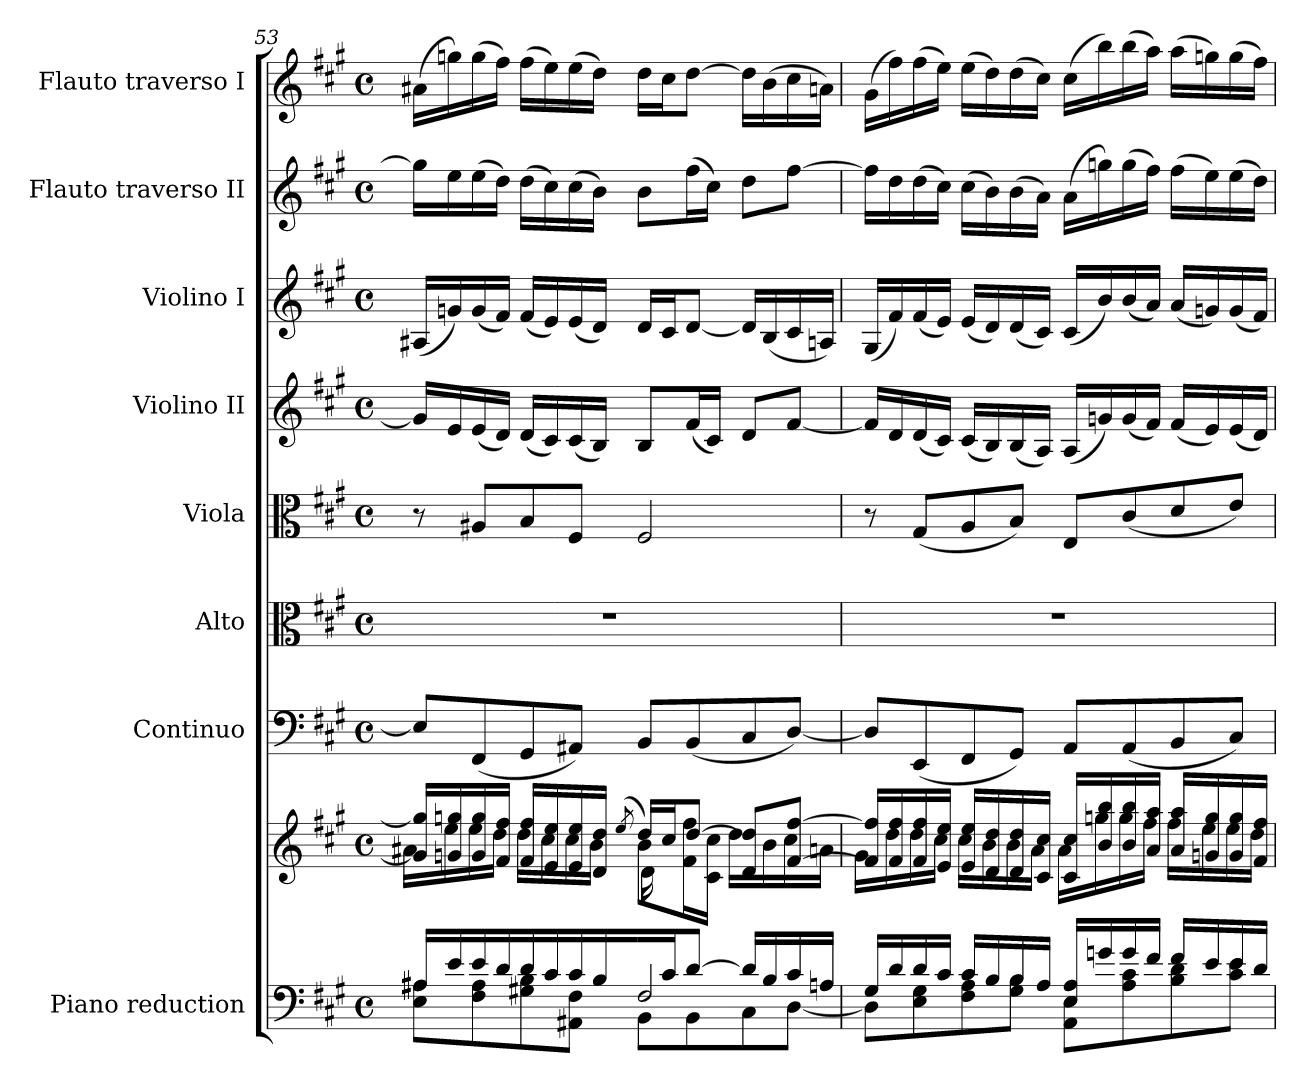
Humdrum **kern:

**kern	**kern	**kern	**kern	**kern	**kern	**kern	**kern	**kern
*part8	*part8	*part7	*part6	*part5	*part4	*part3	*part2	*part1
*staff9	*staff8	*staff7	*staff6	*staff5	*staff4	*staff3	*staff2	*staff1
*I"Piano reduction	*	*I"Continuo	*I"Alto	*I"Viola	*I"Violino II	*I"Violino I	*I"Flauto traverso II	*I"Flauto traverso I
*I'Pno	*	*	*	*I'Vla	*	*I'Vln	*I'Fl	*I'Fl
*clefF4	*clefG2	*clefF4	*clefC3	*clefC3	*clefG2	*clefG2	*clefG2	*clefG2
*k[f#c#g#]	*k[f#c#g#]	*k[f#c#g#]	*k[f#c#g#]	*k[f#c#g#]	*k[f#c#g#]	*k[f#c#g#]	*k[f#c#g#]	*k[f#c#g#]
*A:	*A:	*A:	*A:	*A:	*A:	*A:	*A:	*A:
*M4/4	*M4/4	*M4/4	*M4/4	*M4/4	*M4/4	*M4/4	*M4/4	*M4/4
*met(c)	*met(c)	*met(c)	*met(c)	*met(c)	*met(c)	*met(c)	*met(c)	*met(c)
=53	=53	=53	=53	=53	=53	=53	=53	=53
*^	*^	*	*	*	*	*	*	*
*	*^	*	*^	*	*	*	*	*	*	*
16A#X/LL	8E\ 8A#\L	2ryy	16g/] 16gg/]LL	16a#X\LL	2ryy	8E/L]	1r	8r	16g/LL]	(16A#X/LL	16gg\LL]	(16a#X\LL
16e/	.	.	16gn/ 16ggn/	16ee\	.	.	.	.	16e/	16gn/)	16ee\	16ggn\)
16e/	8F#\ 8A#\	.	16g/ 16gg/	16ee\	.	(8FF#/	.	8A#X/L	(16e/	(16g/	(16ee\	(16gg\
16d/JJ	.	.	16f#/ 16ff#/JJ	16dd\JJ	.	.	.	.	16d/JJ)	16f#/JJ)	16dd\JJ)	16ff#\JJ)
16d/LL	8G#X\ 8B\	.	16f#/ 16ff#/LL	16dd\LL	.	8GG#/	.	8B/	(16d/LL	(16f#/LL	(16dd\LL	(16ff#\LL
16c#/	.	.	16e/ 16ee/	16cc#\	.	.	.	.	16c#/)	16e/)	16cc#\)	16ee\)
16c#/	8AA#X\ 8F#\J	.	16e/ 16ee/	16cc#\	.	8AA#X/J)	.	8F#/J	(16c#/	(16e/	(16cc#\	(16ee\
16B/JJ	.	.	16d/ 16dd/JJ	16b\JJ	.	.	.	.	16B/JJ)	16d/JJ)	16b\JJ)	16dd\JJ)
.	.	.	(8qee/	.	.	.	.	.	.	.	.	.
16ryy	8BB\L	2F#/	16dd/LL)	8b\L	16d\LL	8BB/L	.	2F#/	8B/L	16d/LL	8b\L	16dd\LL
16c#/J	.	.	16cc#/J	.	4..ryy	.	.	.	.	16c#/J	.	16cc#\J
[8d/J	8BB\	.	[8dd/J	16f#\ 16ff#\L	.	(8BB/	.	.	(16f#/L	[8d/J	(16ff#\L	[8dd\J
.	.	.	.	16c#\ 16cc#\JJ	.	.	.	.	16c#/JJ)	.	16cc#\JJ)	.
16d/LL]	8C#\	.	8d/ 8dd/]L	16dd\LL	.	8C#/	.	.	8d/L	16d/LL]	8dd\L	16dd\LL]
16B/	.	.	.	16b\	.	.	.	.	.	(16B/	.	(16b\
16c#/	[8D\J	.	[8f#/ [8ff#/J	16cc#\	.	[8D/J)	.	.	[8f#/J	16c#/	[8ff#\J	16cc#\
16An/JJ	.	.	.	16an\JJ	.	.	.	.	.	16An/JJ)	.	16an\JJ)
*	*v	*v	*	*	*	*	*	*	*	*	*	*
*	*	*	*v	*v	*	*	*	*	*	*	*
!!LO:LB:g=z
=54	=54	=54	=54	=54	=54	=54	=54	=54	=54	=54
16G#/LL	8D\L]	16f#/] 16ff#/]LL	16g#\LL	8D/L]	1r	8r	16f#/LL]	(16G#/LL	16ff#\LL]	(16g#\LL
16d/	.	16f#/ 16ff#/	16dd\	.	.	.	16d/	16f#/)	16dd\	16ff#\)
16d/	8E\ 8G#\	16f#/ 16ff#/	16dd\	(8EE/	.	(8G#/L	(16d/	(16f#/	(16dd\	(16ff#\
16c#/JJ	.	16e/ 16ee/JJ	16cc#\JJ	.	.	.	16c#/JJ)	16e/JJ)	16cc#\JJ)	16ee\JJ)
16c#/LL	8F#\ 8A\	16e/ 16ee/LL	16cc#\LL	8FF#/	.	8A/	(16c#/LL	(16e/LL	(16cc#\LL	(16ee\LL
16B/	.	16d/ 16dd/	16b\	.	.	.	16B/)	16d/)	16b\)	16dd\)
16B/	8G#\ 8B\J	16d/ 16dd/	16b\	8GG#/J)	.	8B/J)	(16B/	(16d/	(16b\	(16dd\
16A/JJ	.	16c#/ 16cc#/JJ	16a\JJ	.	.	.	16A/JJ)	16c#/JJ)	16a\JJ)	16cc#\JJ)
16E/ 16A/LL	8AA\ 8E\L	16c#/ 16cc#/LL	16a\LL	8AA/L	.	8E/L	(16A/LL	(16c#/LL	(16a\LL	(16cc#\LL
16gn/	.	16b/ 16bb/	16ggn\	.	.	.	16gn/)	16b/)	16ggn\)	16bb\)
16g/	8A\ 8c#\	16b/ 16bb/	16gg\	(8AA/	.	(8c#/	(16g/	(16b/	(16gg\	(16bb\
16f#/JJ	.	16a/ 16aa/JJ	16ff#\JJ	.	.	.	16f#/JJ)	16a/JJ)	16ff#\JJ)	16aa\JJ)
16f#/LL	8B\ 8d\	16a/ 16aa/LL	16ff#\LL	8BB/	.	8d/	(16f#/LL	(16a/LL	(16ff#\LL	(16aa\LL
16e/	.	16gn/ 16gg/	16ee\	.	.	.	16e/)	16gn/)	16ee\)	16ggn\)
16e/	8c#\ 8e\J	16g/ 16gg/	16ee\	8C#/J)	.	8e/J)	(16e/	(16g/	(16ee\	(16gg\
16d/JJ	.	16f#/ 16ff#/JJ	16dd\JJ	.	.	.	16d/JJ)	16f#/JJ)	16dd\JJ)	16ff#\JJ)
*v	*v	*	*	*	*	*	*	*	*	*
*	*v	*v	*	*	*	*	*	*	*
=	=	=	=	=	=	=	=	=
*-	*-	*-	*-	*-	*-	*-	*-	*-
